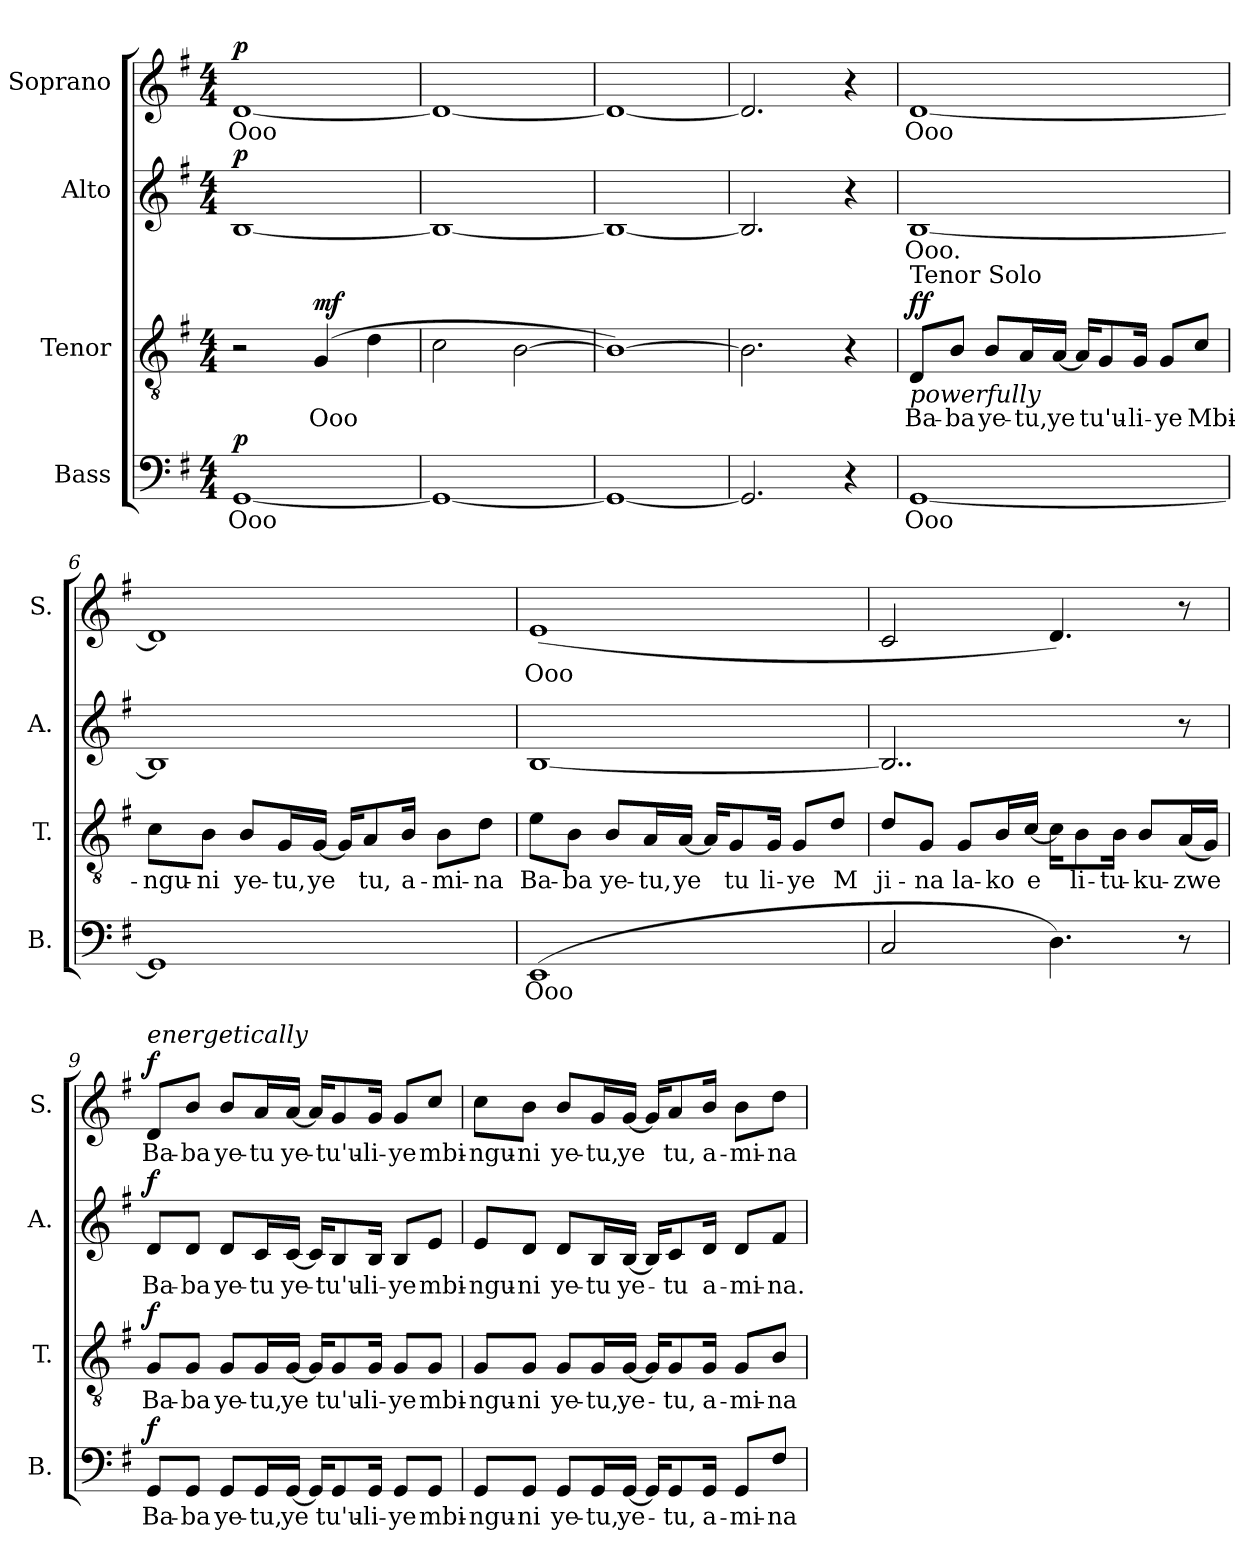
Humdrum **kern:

**kern	**text	**dynam	**kern	**text	**dynam	**kern	**text	**dynam	**kern	**text	**dynam
*part4	*part4	*part4	*part3	*part3	*part3	*part2	*part2	*part2	*part1	*part1	*part1
*staff4	*staff4	*staff4	*staff3	*staff3	*staff3	*staff2	*staff2	*staff2	*staff1	*staff1	*staff1
*I"Bass	*	*	*I"Tenor	*	*	*I"Alto	*	*	*I"Soprano	*	*
*I'B.	*	*	*I'T.	*	*	*I'A.	*	*	*I'S.	*	*
*clefF4	*	*	*clefGv2	*	*	*clefG2	*	*	*clefG2	*	*
*k[f#]	*	*	*k[f#]	*	*	*k[f#]	*	*	*k[f#]	*	*
*M4/4	*	*	*M4/4	*	*	*M4/4	*	*	*M4/4	*	*
*MM85	*	*	*MM85	*	*	*MM85	*	*	*MM85	*	*
=1	=1	=1	=1	=1	=1	=1	=1	=1	=1	=1	=1
!	!LO:LY:b	!LO:DY:a	!	!	!	!	!	!LO:DY:a	!	!LO:LY:b	!LO:DY:a
[1GG	Ooo	p	2r	.	.	[1B	.	p	[1d	-Ooo	p
!	!	!	!	!LO:LY:b	!LO:DY:a	!	!	!	!	!	!
.	.	.	(4G/	Ooo	mf	.	.	.	.	.	.
.	.	.	4d\	.	.	.	.	.	.	.	.
=2	=2	=2	=2	=2	=2	=2	=2	=2	=2	=2	=2
1GG_	.	.	2c\	.	.	1B_	.	.	1d_	.	.
.	.	.	[2B\	.	.	.	.	.	.	.	.
=3	=3	=3	=3	=3	=3	=3	=3	=3	=3	=3	=3
1GG_	.	.	1B_)	.	.	1B_	.	.	1d_	.	.
=4	=4	=4	=4	=4	=4	=4	=4	=4	=4	=4	=4
2.GG/]	.	.	2.B\]	.	.	2.B/]	.	.	2.d/]	.	.
4r	.	.	4r	.	.	4r	.	.	4r	.	.
=5	=5	=5	=5	=5	=5	=5	=5	=5	=5	=5	=5
!	!	!	!LO:TX:a:t=Tenor Solo	!	!	!	!	!	!	!	!
!	!	!	!LO:TX:b:i:t=powerfully	!	!	!	!	!	!	!	!
!	!LO:LY:b	!	!	!LO:LY:b	!LO:DY:a	!	!LO:LY:b	!	!	!LO:LY:b	!
[1GG	Ooo	.	8D/L	Ba-	ff	[1B	Ooo.	.	[1d	Ooo	.
!	!	!	!	!LO:LY:b	!	!	!	!	!	!	!
.	.	.	8B/J	-ba	.	.	.	.	.	.	.
!	!	!	!	!LO:LY:b	!	!	!	!	!	!	!
.	.	.	8B/L	ye-	.	.	.	.	.	.	.
!	!	!	!	!LO:LY:b	!	!	!	!	!	!	!
.	.	.	16A/L	-tu,	.	.	.	.	.	.	.
!	!	!	!	!LO:LY:b	!	!	!	!	!	!	!
.	.	.	[16A/JJ	-ye	.	.	.	.	.	.	.
.	.	.	16A/KL]	.	.	.	.	.	.	.	.
!	!	!	!	!LO:LY:b	!	!	!	!	!	!	!
.	.	.	8G/	-tu'u-	.	.	.	.	.	.	.
!	!	!	!	!LO:LY:b	!	!	!	!	!	!	!
.	.	.	16G/Jk	-li-	.	.	.	.	.	.	.
!	!	!	!	!LO:LY:b	!	!	!	!	!	!	!
.	.	.	8G/L	-ye	.	.	.	.	.	.	.
!	!	!	!	!LO:LY:b	!	!	!	!	!	!	!
.	.	.	8c/J	Mbi-	.	.	.	.	.	.	.
=6	=6	=6	=6	=6	=6	=6	=6	=6	=6	=6	=6
!	!	!	!	!LO:LY:b	!	!	!	!	!	!	!
1GG]	.	.	8c\L	-ngu-	.	1B]	.	.	1d]	.	.
!	!	!	!	!LO:LY:b	!	!	!	!	!	!	!
.	.	.	8B\J	-ni	.	.	.	.	.	.	.
!	!	!	!	!LO:LY:b	!	!	!	!	!	!	!
.	.	.	8B/L	ye-	.	.	.	.	.	.	.
!	!	!	!	!LO:LY:b	!	!	!	!	!	!	!
.	.	.	16G/L	-tu,	.	.	.	.	.	.	.
!	!	!	!	!LO:LY:b	!	!	!	!	!	!	!
.	.	.	[16G/JJ	ye	.	.	.	.	.	.	.
.	.	.	16G/KL]	.	.	.	.	.	.	.	.
!	!	!	!	!LO:LY:b	!	!	!	!	!	!	!
.	.	.	8A/	tu,	.	.	.	.	.	.	.
!	!	!	!	!LO:LY:b	!	!	!	!	!	!	!
.	.	.	16B/Jk	a-	.	.	.	.	.	.	.
!	!	!	!	!LO:LY:b	!	!	!	!	!	!	!
.	.	.	8B\L	-mi-	.	.	.	.	.	.	.
!	!	!	!	!LO:LY:b	!	!	!	!	!	!	!
.	.	.	8d\J	-na	.	.	.	.	.	.	.
!!LO:LB:g=z
=7	=7	=7	=7	=7	=7	=7	=7	=7	=7	=7	=7
!	!LO:LY:b	!	!	!LO:LY:b	!	!	!	!	!	!LO:LY:b	!
(1EE	Ooo	.	8e\L	Ba-	.	[1B	.	.	(1e	Ooo	.
!	!	!	!	!LO:LY:b	!	!	!	!	!	!	!
.	.	.	8B\J	-ba	.	.	.	.	.	.	.
!	!	!	!	!LO:LY:b	!	!	!	!	!	!	!
.	.	.	8B/L	ye-	.	.	.	.	.	.	.
!	!	!	!	!LO:LY:b	!	!	!	!	!	!	!
.	.	.	16A/L	-tu,	.	.	.	.	.	.	.
!	!	!	!	!LO:LY:b	!	!	!	!	!	!	!
.	.	.	[16A/JJ	-ye	.	.	.	.	.	.	.
.	.	.	16A/KL]	.	.	.	.	.	.	.	.
!	!	!	!	!LO:LY:b	!	!	!	!	!	!	!
.	.	.	8G/	tu	.	.	.	.	.	.	.
!	!	!	!	!LO:LY:b	!	!	!	!	!	!	!
.	.	.	16G/Jk	li-	.	.	.	.	.	.	.
!	!	!	!	!LO:LY:b	!	!	!	!	!	!	!
.	.	.	8G/L	-ye	.	.	.	.	.	.	.
!	!	!	!	!LO:LY:b	!	!	!	!	!	!	!
.	.	.	8d/J	M	.	.	.	.	.	.	.
=8	=8	=8	=8	=8	=8	=8	=8	=8	=8	=8	=8
!	!	!	!	!LO:LY:b	!	!	!	!	!	!	!
2C/	.	.	8d/L	ji-	.	2..B/]	.	.	2c/	.	.
!	!	!	!	!LO:LY:b	!	!	!	!	!	!	!
.	.	.	8G/J	-na	.	.	.	.	.	.	.
!	!	!	!	!LO:LY:b	!	!	!	!	!	!	!
.	.	.	8G/L	la-	.	.	.	.	.	.	.
!	!	!	!	!LO:LY:b	!	!	!	!	!	!	!
.	.	.	16B/L	-ko	.	.	.	.	.	.	.
!	!	!	!	!LO:LY:b	!	!	!	!	!	!	!
.	.	.	[16c/JJ	e	.	.	.	.	.	.	.
4.D\)	.	.	16c\KL]	.	.	.	.	.	4.d/)	.	.
!	!	!	!	!LO:LY:b	!	!	!	!	!	!	!
.	.	.	8B\	li-	.	.	.	.	.	.	.
!	!	!	!	!LO:LY:b	!	!	!	!	!	!	!
.	.	.	16B\Jk	-tu-	.	.	.	.	.	.	.
!	!	!	!	!LO:LY:b	!	!	!	!	!	!	!
.	.	.	8B/L	-ku-	.	.	.	.	.	.	.
!	!	!	!	!LO:LY:b	!	!	!	!	!	!	!
8r	.	.	(16A/L	-zwe	.	8r	.	.	8r	.	.
.	.	.	16G/JJ)	.	.	.	.	.	.	.	.
=9	=9	=9	=9	=9	=9	=9	=9	=9	=9	=9	=9
!	!	!	!	!	!	!	!	!	!LO:TX:a:i:t=energetically	!	!
!	!LO:LY:b	!LO:DY:a	!	!LO:LY:b	!LO:DY:a	!	!LO:LY:b	!LO:DY:a	!	!LO:LY:b	!LO:DY:a
8GG/L	Ba-	f	8G/L	Ba-	f	8d/L	Ba-	f	8d/L	Ba-	f
!	!LO:LY:b	!	!	!LO:LY:b	!	!	!LO:LY:b	!	!	!LO:LY:b	!
8GG/J	-ba	.	8G/J	-ba	.	8d/J	-ba	.	8b/J	-ba	.
!	!LO:LY:b	!	!	!LO:LY:b	!	!	!LO:LY:b	!	!	!LO:LY:b	!
8GG/L	ye-	.	8G/L	ye-	.	8d/L	ye-	.	8b/L	ye-	.
!	!LO:LY:b	!	!	!LO:LY:b	!	!	!LO:LY:b	!	!	!LO:LY:b	!
16GG/L	-tu,	.	16G/L	-tu,	.	16c/L	-tu	.	16a/L	-tu	.
!	!LO:LY:b	!	!	!LO:LY:b	!	!	!LO:LY:b	!	!	!LO:LY:b	!
[16GG/JJ	-ye	.	[16G/JJ	-ye	.	[16c/JJ	ye-	.	[16a/JJ	ye-	.
16GG/KL]	.	.	16G/KL]	.	.	16c/KL]	.	.	16a/KL]	.	.
!	!LO:LY:b	!	!	!LO:LY:b	!	!	!LO:LY:b	!	!	!LO:LY:b	!
8GG/	-tu'u-	.	8G/	-tu'u-	.	8B/	-tu'u-	.	8g/	-tu'u-	.
!	!LO:LY:b	!	!	!LO:LY:b	!	!	!LO:LY:b	!	!	!LO:LY:b	!
16GG/Jk	-li-	.	16G/Jk	-li-	.	16B/Jk	-li-	.	16g/Jk	-li-	.
!	!LO:LY:b	!	!	!LO:LY:b	!	!	!LO:LY:b	!	!	!LO:LY:b	!
8GG/L	-ye	.	8G/L	-ye	.	8B/L	-ye	.	8g/L	-ye	.
!	!LO:LY:b	!	!	!LO:LY:b	!	!	!LO:LY:b	!	!	!LO:LY:b	!
8GG/J	mbi-	.	8G/J	mbi-	.	8e/J	mbi-	.	8cc/J	mbi-	.
!!LO:LB:g=z
=10	=10	=10	=10	=10	=10	=10	=10	=10	=10	=10	=10
!	!LO:LY:b	!	!	!LO:LY:b	!	!	!LO:LY:b	!	!	!LO:LY:b	!
8GG/L	-ngu-	.	8G/L	-ngu-	.	8e/L	-ngu-	.	8cc\L	-ngu-	.
!	!LO:LY:b	!	!	!LO:LY:b	!	!	!LO:LY:b	!	!	!LO:LY:b	!
8GG/J	-ni	.	8G/J	-ni	.	8d/J	-ni	.	8b\J	-ni	.
!	!LO:LY:b	!	!	!LO:LY:b	!	!	!LO:LY:b	!	!	!LO:LY:b	!
8GG/L	ye-	.	8G/L	ye-	.	8d/L	ye-	.	8b/L	ye-	.
!	!LO:LY:b	!	!	!LO:LY:b	!	!	!LO:LY:b	!	!	!LO:LY:b	!
16GG/L	-tu,	.	16G/L	-tu,	.	16B/L	-tu	.	16g/L	-tu,	.
!	!LO:LY:b	!	!	!LO:LY:b	!	!	!LO:LY:b	!	!	!LO:LY:b	!
[16GG/JJ	ye-	.	[16G/JJ	ye-	.	[16B/JJ	ye-	.	[16g/JJ	ye	.
16GG/KL]	.	.	16G/KL]	.	.	16B/KL]	.	.	16g/KL]	.	.
!	!LO:LY:b	!	!	!LO:LY:b	!	!	!LO:LY:b	!	!	!LO:LY:b	!
8GG/	-tu,	.	8G/	-tu,	.	8c/	-tu	.	8a/	tu,	.
!	!LO:LY:b	!	!	!LO:LY:b	!	!	!LO:LY:b	!	!	!LO:LY:b	!
16GG/Jk	a-	.	16G/Jk	a-	.	16d/Jk	a-	.	16b/Jk	a-	.
!	!LO:LY:b	!	!	!LO:LY:b	!	!	!LO:LY:b	!	!	!LO:LY:b	!
8GG/L	-mi-	.	8G/L	-mi-	.	8d/L	-mi-	.	8b\L	-mi-	.
!	!LO:LY:b	!	!	!LO:LY:b	!	!	!LO:LY:b	!	!	!LO:LY:b	!
8F#/J	-na	.	8B/J	-na	.	8f#/J	-na.	.	8dd\J	-na	.
=	=	=	=	=	=	=	=	=	=	=	=
*-	*-	*-	*-	*-	*-	*-	*-	*-	*-	*-	*-
